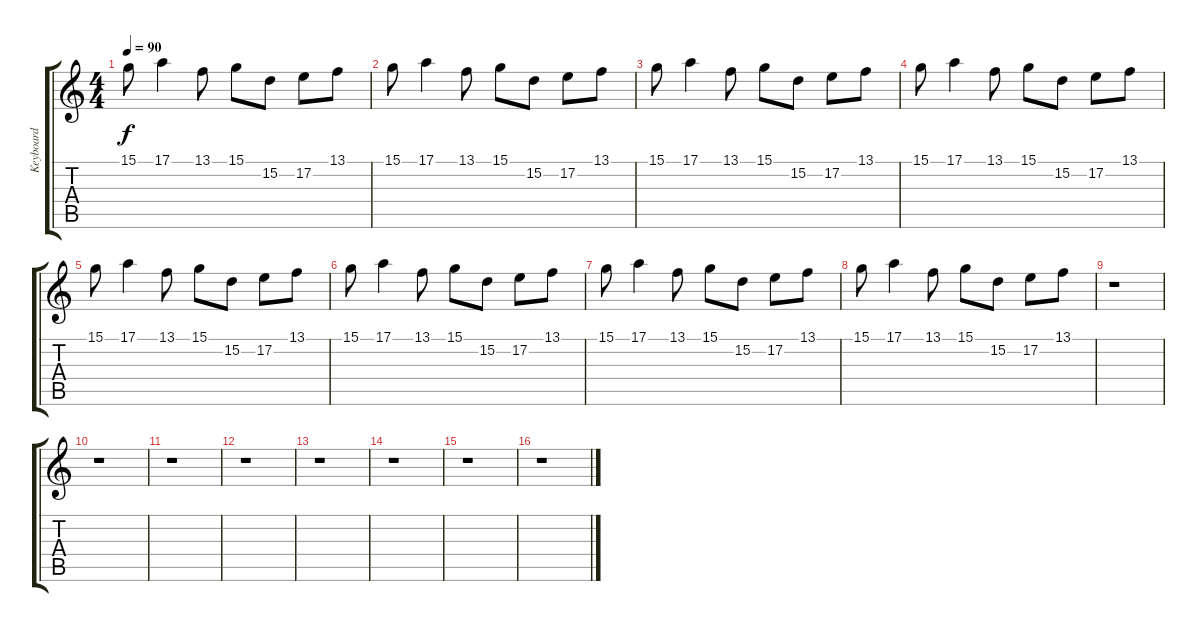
\track ("Keyboard" "Keyboard") {instrument acousticgrandpiano}
\staff {score tabs}
\tuning (E4 B3 G3 D3 A2 E2) {hide}
\ts (4 4)
\tempo 90
\clef g2
\ks c
15.1.8{dy f} 17.1.4 13.1.8 15.1.8 15.2.8 17.2.8 13.1.8 |
15.1.8 17.1.4 13.1.8 15.1.8 15.2.8 17.2.8 13.1.8 |
15.1.8 17.1.4 13.1.8 15.1.8 15.2.8 17.2.8 13.1.8 |
15.1.8 17.1.4 13.1.8 15.1.8 15.2.8 17.2.8 13.1.8 |
15.1.8 17.1.4 13.1.8 15.1.8 15.2.8 17.2.8 13.1.8 |
15.1.8 17.1.4 13.1.8 15.1.8 15.2.8 17.2.8 13.1.8 |
15.1.8 17.1.4 13.1.8 15.1.8 15.2.8 17.2.8 13.1.8 |
15.1.8 17.1.4 13.1.8 15.1.8 15.2.8 17.2.8 13.1.8 |
r.1 |
r.1 |
r.1 |
r.1 |
r.1 |
r.1 |
r.1 |
r.1
